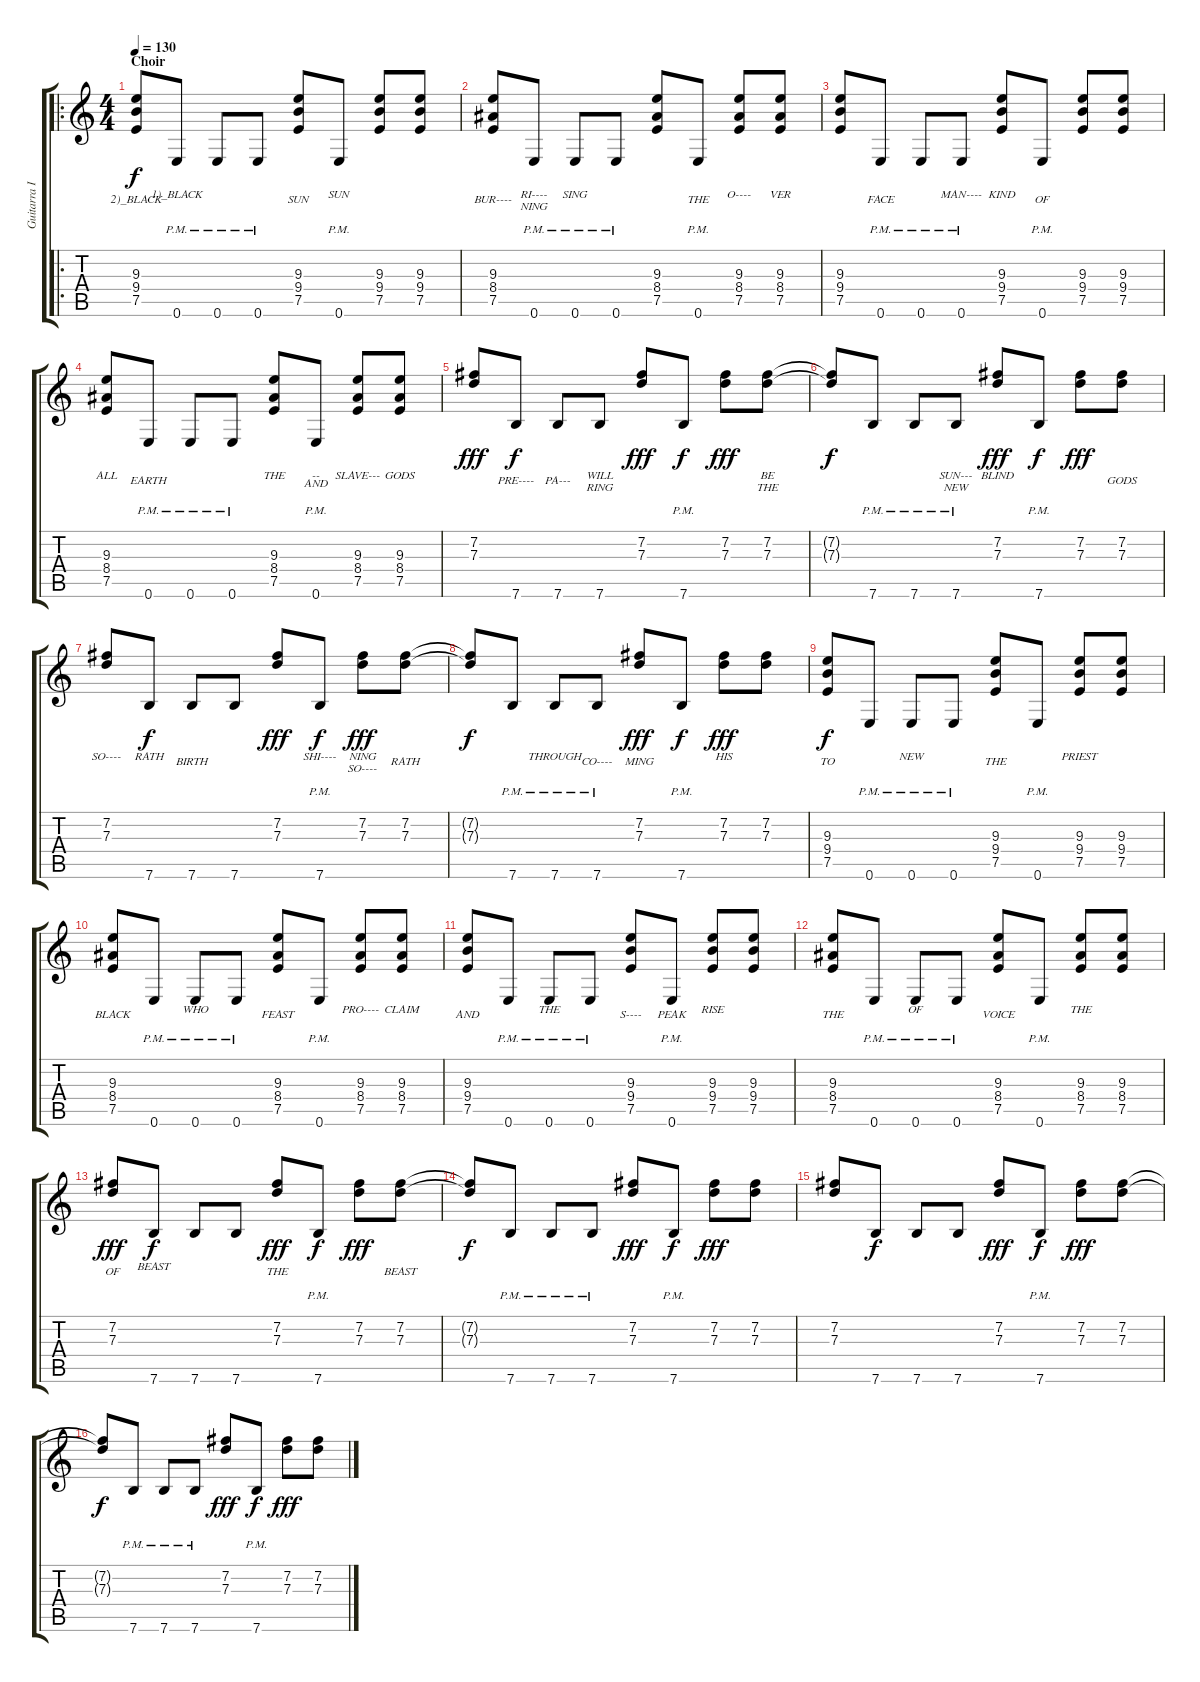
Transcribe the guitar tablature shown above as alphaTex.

\track ("Guitarra I" "Guitarra I") {instrument distortionguitar}
\staff {score tabs}
\tuning (E4 B3 G3 D3 A2 E2) {hide}
\ro
\ts (4 4)
\section ("" "Choir")
\tempo 130
\clef g2
\ks c
(9.3 9.4 7.5).8{lyrics (0 "") lyrics (1 "2)_BLACK") lyrics (2 "") lyrics (3 "") lyrics (4 "") dy f} 0.6{pm}.8{lyrics (0 "1)_BLACK") lyrics (1 "") lyrics (2 "") lyrics (3 "") lyrics (4 "")} 0.6{pm}.8{lyrics (0 "") lyrics (1 "") lyrics (2 "") lyrics (3 "") lyrics (4 "")} 0.6{pm}.8{lyrics (0 "") lyrics (1 "") lyrics (2 "") lyrics (3 "") lyrics (4 "")} (9.3 9.4 7.5).8{lyrics (0 "") lyrics (1 "SUN") lyrics (2 "") lyrics (3 "") lyrics (4 "")} 0.6{pm}.8{lyrics (0 "SUN") lyrics (1 "") lyrics (2 "") lyrics (3 "") lyrics (4 "")} (9.3 9.4 7.5).8{lyrics (0 "") lyrics (1 "") lyrics (2 "") lyrics (3 "") lyrics (4 "")} (9.3 9.4 7.5).8{lyrics (0 "") lyrics (1 "") lyrics (2 "") lyrics (3 "") lyrics (4 "")} |
(9.3 8.4 7.5).8{lyrics (0 "") lyrics (1 "BUR----") lyrics (2 "") lyrics (3 "") lyrics (4 "")} 0.6{pm}.8{lyrics (0 "RI----") lyrics (1 "NING") lyrics (2 "") lyrics (3 "") lyrics (4 "")} 0.6{pm}.8{lyrics (0 "SING") lyrics (1 "") lyrics (2 "") lyrics (3 "") lyrics (4 "")} 0.6{pm}.8{lyrics (0 "") lyrics (1 "") lyrics (2 "") lyrics (3 "") lyrics (4 "")} (9.3 8.4 7.5).8{lyrics (0 "") lyrics (1 "") lyrics (2 "") lyrics (3 "") lyrics (4 "")} 0.6{pm}.8{lyrics (0 "") lyrics (1 "THE") lyrics (2 "") lyrics (3 "") lyrics (4 "")} (9.3 8.4 7.5).8{lyrics (0 "O----") lyrics (1 "") lyrics (2 "") lyrics (3 "") lyrics (4 "")} (9.3 8.4 7.5).8{lyrics (0 "VER") lyrics (1 "") lyrics (2 "") lyrics (3 "") lyrics (4 "")} |
(9.3 9.4 7.5).8{lyrics (0 "") lyrics (1 "") lyrics (2 "") lyrics (3 "") lyrics (4 "")} 0.6{pm}.8{lyrics (0 "") lyrics (1 "FACE") lyrics (2 "") lyrics (3 "") lyrics (4 "")} 0.6{pm}.8{lyrics (0 "") lyrics (1 "") lyrics (2 "") lyrics (3 "") lyrics (4 "")} 0.6{pm}.8{lyrics (0 "MAN----") lyrics (1 "") lyrics (2 "") lyrics (3 "") lyrics (4 "")} (9.3 9.4 7.5).8{lyrics (0 "KIND") lyrics (1 "") lyrics (2 "") lyrics (3 "") lyrics (4 "")} 0.6{pm}.8{lyrics (0 "") lyrics (1 "OF") lyrics (2 "") lyrics (3 "") lyrics (4 "")} (9.3 9.4 7.5).8{lyrics (0 "") lyrics (1 "") lyrics (2 "") lyrics (3 "") lyrics (4 "")} (9.3 9.4 7.5).8{lyrics (0 "") lyrics (1 "") lyrics (2 "") lyrics (3 "") lyrics (4 "")} |
(9.3 8.4 7.5).8{lyrics (0 "ALL") lyrics (1 "") lyrics (2 "") lyrics (3 "") lyrics (4 "")} 0.6{pm}.8{lyrics (0 "") lyrics (1 "EARTH") lyrics (2 "") lyrics (3 "") lyrics (4 "")} 0.6{pm}.8{lyrics (0 "") lyrics (1 "") lyrics (2 "") lyrics (3 "") lyrics (4 "")} 0.6{pm}.8{lyrics (0 "") lyrics (1 "") lyrics (2 "") lyrics (3 "") lyrics (4 "")} (9.3 8.4 7.5).8{lyrics (0 "THE") lyrics (1 "") lyrics (2 "") lyrics (3 "") lyrics (4 "")} 0.6{pm}.8{lyrics (0 "--") lyrics (1 "AND") lyrics (2 "") lyrics (3 "") lyrics (4 "")} (9.3 8.4 7.5).8{lyrics (0 "SLAVE---") lyrics (1 "") lyrics (2 "") lyrics (3 "") lyrics (4 "")} (9.3 8.4 7.5).8{lyrics (0 "GODS") lyrics (1 "") lyrics (2 "") lyrics (3 "") lyrics (4 "")} |
(7.2 7.3).8{lyrics (0 "") lyrics (1 "") lyrics (2 "") lyrics (3 "") lyrics (4 "") dy fff} 7.6.8{lyrics (0 "") lyrics (1 "PRE----") lyrics (2 "") lyrics (3 "") lyrics (4 "") dy f} 7.6.8{lyrics (0 "") lyrics (1 "PA---") lyrics (2 "") lyrics (3 "") lyrics (4 "")} 7.6.8{lyrics (0 "WILL") lyrics (1 "RING") lyrics (2 "") lyrics (3 "") lyrics (4 "")} (7.2 7.3).8{lyrics (0 "") lyrics (1 "") lyrics (2 "") lyrics (3 "") lyrics (4 "") dy fff} 7.6{pm}.8{lyrics (0 "") lyrics (1 "") lyrics (2 "") lyrics (3 "") lyrics (4 "") dy f} (7.2 7.3).8{lyrics (0 "") lyrics (1 "") lyrics (2 "") lyrics (3 "") lyrics (4 "") dy fff} (7.2 7.3).8{lyrics (0 "BE") lyrics (1 "THE") lyrics (2 "") lyrics (3 "") lyrics (4 "")} |
(7.2{t} 7.3{t}).8{lyrics (0 "") lyrics (1 "") lyrics (2 "") lyrics (3 "") lyrics (4 "") dy f} 7.6{pm}.8{lyrics (0 "") lyrics (1 "") lyrics (2 "") lyrics (3 "") lyrics (4 "")} 7.6{pm}.8{lyrics (0 "") lyrics (1 "") lyrics (2 "") lyrics (3 "") lyrics (4 "")} 7.6{pm}.8{lyrics (0 "SUN---") lyrics (1 "NEW") lyrics (2 "") lyrics (3 "") lyrics (4 "")} (7.2 7.3).8{lyrics (0 "BLIND") lyrics (1 "") lyrics (2 "") lyrics (3 "") lyrics (4 "") dy fff} 7.6{pm}.8{lyrics (0 "") lyrics (1 "") lyrics (2 "") lyrics (3 "") lyrics (4 "") dy f} (7.2 7.3).8{lyrics (0 "") lyrics (1 "") lyrics (2 "") lyrics (3 "") lyrics (4 "") dy fff} (7.2 7.3).8{lyrics (0 "") lyrics (1 "GODS") lyrics (2 "") lyrics (3 "") lyrics (4 "")} |
(7.2 7.3).8{lyrics (0 "SO----") lyrics (1 "") lyrics (2 "") lyrics (3 "") lyrics (4 "")} 7.6.8{lyrics (0 "RATH") lyrics (1 "") lyrics (2 "") lyrics (3 "") lyrics (4 "") dy f} 7.6.8{lyrics (0 "") lyrics (1 "BIRTH") lyrics (2 "") lyrics (3 "") lyrics (4 "")} 7.6.8{lyrics (0 "") lyrics (1 "") lyrics (2 "") lyrics (3 "") lyrics (4 "")} (7.2 7.3).8{lyrics (0 "") lyrics (1 "") lyrics (2 "") lyrics (3 "") lyrics (4 "") dy fff} 7.6{pm}.8{lyrics (0 "SHI----") lyrics (1 "") lyrics (2 "") lyrics (3 "") lyrics (4 "") dy f} (7.2 7.3).8{lyrics (0 "NING") lyrics (1 "SO----") lyrics (2 "") lyrics (3 "") lyrics (4 "") dy fff} (7.2 7.3).8{lyrics (0 "") lyrics (1 "RATH") lyrics (2 "") lyrics (3 "") lyrics (4 "")} |
(7.2{t} 7.3{t}).8{lyrics (0 "") lyrics (1 "") lyrics (2 "") lyrics (3 "") lyrics (4 "") dy f} 7.6{pm}.8{lyrics (0 "") lyrics (1 "") lyrics (2 "") lyrics (3 "") lyrics (4 "")} 7.6{pm}.8{lyrics (0 "THROUGH") lyrics (1 "") lyrics (2 "") lyrics (3 "") lyrics (4 "")} 7.6{pm}.8{lyrics (0 "") lyrics (1 "CO----") lyrics (2 "") lyrics (3 "") lyrics (4 "")} (7.2 7.3).8{lyrics (0 "") lyrics (1 "MING") lyrics (2 "") lyrics (3 "") lyrics (4 "") dy fff} 7.6{pm}.8{lyrics (0 "") lyrics (1 "") lyrics (2 "") lyrics (3 "") lyrics (4 "") dy f} (7.2 7.3).8{lyrics (0 "HIS") lyrics (1 "") lyrics (2 "") lyrics (3 "") lyrics (4 "") dy fff} (7.2 7.3).8{lyrics (0 "") lyrics (1 "") lyrics (2 "") lyrics (3 "") lyrics (4 "")} |
(9.3 9.4 7.5).8{lyrics (0 "") lyrics (1 "TO") lyrics (2 "") lyrics (3 "") lyrics (4 "") dy f} 0.6{pm}.8{lyrics (0 "") lyrics (1 "") lyrics (2 "") lyrics (3 "") lyrics (4 "")} 0.6{pm}.8{lyrics (0 "NEW") lyrics (1 "") lyrics (2 "") lyrics (3 "") lyrics (4 "")} 0.6{pm}.8{lyrics (0 "") lyrics (1 "") lyrics (2 "") lyrics (3 "") lyrics (4 "")} (9.3 9.4 7.5).8{lyrics (0 "") lyrics (1 "THE") lyrics (2 "") lyrics (3 "") lyrics (4 "")} 0.6{pm}.8{lyrics (0 "") lyrics (1 "") lyrics (2 "") lyrics (3 "") lyrics (4 "")} (9.3 9.4 7.5).8{lyrics (0 "PRIEST") lyrics (1 "") lyrics (2 "") lyrics (3 "") lyrics (4 "")} (9.3 9.4 7.5).8{lyrics (0 "") lyrics (1 "") lyrics (2 "") lyrics (3 "") lyrics (4 "")} |
(9.3 8.4 7.5).8{lyrics (0 "") lyrics (1 "BLACK") lyrics (2 "") lyrics (3 "") lyrics (4 "")} 0.6{pm}.8{lyrics (0 "") lyrics (1 "") lyrics (2 "") lyrics (3 "") lyrics (4 "")} 0.6{pm}.8{lyrics (0 "WHO") lyrics (1 "") lyrics (2 "") lyrics (3 "") lyrics (4 "")} 0.6{pm}.8{lyrics (0 "") lyrics (1 "") lyrics (2 "") lyrics (3 "") lyrics (4 "")} (9.3 8.4 7.5).8{lyrics (0 "") lyrics (1 "FEAST") lyrics (2 "") lyrics (3 "") lyrics (4 "")} 0.6{pm}.8{lyrics (0 "") lyrics (1 "") lyrics (2 "") lyrics (3 "") lyrics (4 "")} (9.3 8.4 7.5).8{lyrics (0 "PRO----") lyrics (1 "") lyrics (2 "") lyrics (3 "") lyrics (4 "")} (9.3 8.4 7.5).8{lyrics (0 "CLAIM") lyrics (1 "") lyrics (2 "") lyrics (3 "") lyrics (4 "")} |
(9.3 9.4 7.5).8{lyrics (0 "") lyrics (1 "AND") lyrics (2 "") lyrics (3 "") lyrics (4 "")} 0.6{pm}.8{lyrics (0 "") lyrics (1 "") lyrics (2 "") lyrics (3 "") lyrics (4 "")} 0.6{pm}.8{lyrics (0 "THE") lyrics (1 "") lyrics (2 "") lyrics (3 "") lyrics (4 "")} 0.6{pm}.8{lyrics (0 "") lyrics (1 "") lyrics (2 "") lyrics (3 "") lyrics (4 "")} (9.3 9.4 7.5).8{lyrics (0 "") lyrics (1 "S----") lyrics (2 "") lyrics (3 "") lyrics (4 "")} 0.6{pm}.8{lyrics (0 "") lyrics (1 "PEAK") lyrics (2 "") lyrics (3 "") lyrics (4 "")} (9.3 9.4 7.5).8{lyrics (0 "RISE") lyrics (1 "") lyrics (2 "") lyrics (3 "") lyrics (4 "")} (9.3 9.4 7.5).8{lyrics (0 "") lyrics (1 "") lyrics (2 "") lyrics (3 "") lyrics (4 "")} |
(9.3 8.4 7.5).8{lyrics (0 "") lyrics (1 "THE") lyrics (2 "") lyrics (3 "") lyrics (4 "")} 0.6{pm}.8{lyrics (0 "") lyrics (1 "") lyrics (2 "") lyrics (3 "") lyrics (4 "")} 0.6{pm}.8{lyrics (0 "OF") lyrics (1 "") lyrics (2 "") lyrics (3 "") lyrics (4 "")} 0.6{pm}.8{lyrics (0 "") lyrics (1 "") lyrics (2 "") lyrics (3 "") lyrics (4 "")} (9.3 8.4 7.5).8{lyrics (0 "") lyrics (1 "VOICE") lyrics (2 "") lyrics (3 "") lyrics (4 "")} 0.6{pm}.8{lyrics (0 "") lyrics (1 "") lyrics (2 "") lyrics (3 "") lyrics (4 "")} (9.3 8.4 7.5).8{lyrics (0 "THE") lyrics (1 "") lyrics (2 "") lyrics (3 "") lyrics (4 "")} (9.3 8.4 7.5).8{lyrics (0 "") lyrics (1 "") lyrics (2 "") lyrics (3 "") lyrics (4 "")} |
(7.2 7.3).8{lyrics (0 "") lyrics (1 "OF") lyrics (2 "") lyrics (3 "") lyrics (4 "") dy fff} 7.6.8{lyrics (0 "BEAST") lyrics (1 "") lyrics (2 "") lyrics (3 "") lyrics (4 "") dy f} 7.6.8{lyrics (0 "") lyrics (1 "") lyrics (2 "") lyrics (3 "") lyrics (4 "")} 7.6.8{lyrics (0 "") lyrics (1 "") lyrics (2 "") lyrics (3 "") lyrics (4 "")} (7.2 7.3).8{lyrics (0 "") lyrics (1 "THE") lyrics (2 "") lyrics (3 "") lyrics (4 "") dy fff} 7.6{pm}.8{lyrics (0 "") lyrics (1 "") lyrics (2 "") lyrics (3 "") lyrics (4 "") dy f} (7.2 7.3).8{lyrics (0 "") lyrics (1 "") lyrics (2 "") lyrics (3 "") lyrics (4 "") dy fff} (7.2 7.3).8{lyrics (0 "") lyrics (1 "BEAST") lyrics (2 "") lyrics (3 "") lyrics (4 "")} |
(7.2{t} 7.3{t}).8{lyrics (0 "") lyrics (1 "") lyrics (2 "") lyrics (3 "") lyrics (4 "") dy f} 7.6{pm}.8{lyrics (0 "") lyrics (1 "") lyrics (2 "") lyrics (3 "") lyrics (4 "")} 7.6{pm}.8{lyrics (0 "") lyrics (1 "") lyrics (2 "") lyrics (3 "") lyrics (4 "")} 7.6{pm}.8{lyrics (0 "") lyrics (1 "") lyrics (2 "") lyrics (3 "") lyrics (4 "")} (7.2 7.3).8{lyrics (0 "") lyrics (1 "") lyrics (2 "") lyrics (3 "") lyrics (4 "") dy fff} 7.6{pm}.8{lyrics (0 "") lyrics (1 "") lyrics (2 "") lyrics (3 "") lyrics (4 "") dy f} (7.2 7.3).8{lyrics (0 "") lyrics (1 "") lyrics (2 "") lyrics (3 "") lyrics (4 "") dy fff} (7.2 7.3).8{lyrics (0 "") lyrics (1 "") lyrics (2 "") lyrics (3 "") lyrics (4 "")} |
(7.2 7.3).8{lyrics (0 "") lyrics (1 "") lyrics (2 "") lyrics (3 "") lyrics (4 "")} 7.6.8{lyrics (0 "") lyrics (1 "") lyrics (2 "") lyrics (3 "") lyrics (4 "") dy f} 7.6.8{lyrics (0 "") lyrics (1 "") lyrics (2 "") lyrics (3 "") lyrics (4 "")} 7.6.8{lyrics (0 "") lyrics (1 "") lyrics (2 "") lyrics (3 "") lyrics (4 "")} (7.2 7.3).8{lyrics (0 "") lyrics (1 "") lyrics (2 "") lyrics (3 "") lyrics (4 "") dy fff} 7.6{pm}.8{lyrics (0 "") lyrics (1 "") lyrics (2 "") lyrics (3 "") lyrics (4 "") dy f} (7.2 7.3).8{lyrics (0 "") lyrics (1 "") lyrics (2 "") lyrics (3 "") lyrics (4 "") dy fff} (7.2 7.3).8{lyrics (0 "") lyrics (1 "") lyrics (2 "") lyrics (3 "") lyrics (4 "")} |
(7.2{t} 7.3{t}).8{lyrics (0 "") lyrics (1 "") lyrics (2 "") lyrics (3 "") lyrics (4 "") dy f} 7.6{pm}.8{lyrics (0 "") lyrics (1 "") lyrics (2 "") lyrics (3 "") lyrics (4 "")} 7.6{pm}.8{lyrics (0 "") lyrics (1 "") lyrics (2 "") lyrics (3 "") lyrics (4 "")} 7.6{pm}.8{lyrics (0 "") lyrics (1 "") lyrics (2 "") lyrics (3 "") lyrics (4 "")} (7.2 7.3).8{lyrics (0 "") lyrics (1 "") lyrics (2 "") lyrics (3 "") lyrics (4 "") dy fff} 7.6{pm}.8{lyrics (0 "") lyrics (1 "") lyrics (2 "") lyrics (3 "") lyrics (4 "") dy f} (7.2 7.3).8{lyrics (0 "") lyrics (1 "") lyrics (2 "") lyrics (3 "") lyrics (4 "") dy fff} (7.2 7.3).8{lyrics (0 "") lyrics (1 "") lyrics (2 "") lyrics (3 "") lyrics (4 "")}
